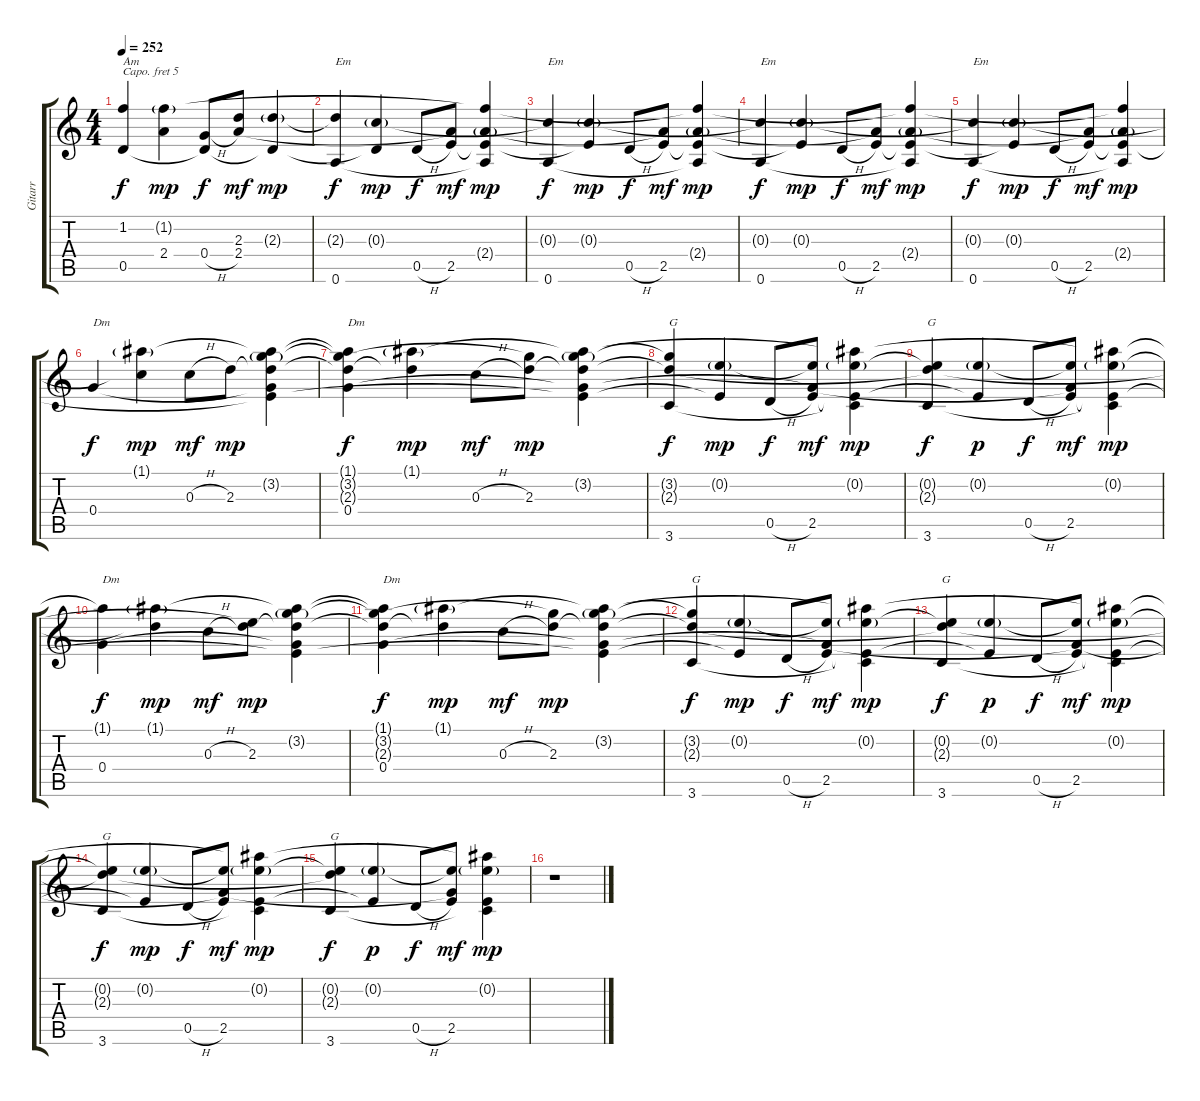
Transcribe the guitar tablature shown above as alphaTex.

\track ("Gitarr" "Gitarr") {instrument acousticguitarsteel}
\staff {score tabs}
\capo 5
\tuning (E4 B3 G3 D3 A2 E2) {hide}
\ts (4 4)
\tempo 252
\clef g2
\ks c
(1.2{t} 0.5).4{txt "Am" dy f} (1.2{g} 2.4{t}).4{dy mp} (0.4{h} 0.5{t}).8{dy f} (2.3{t} 2.4).8{dy mf} (2.3{g} 0.5{t}).4{dy mp} |
(2.3{t} 0.6).4{txt "Em" dy f volume 8} (0.3{g} 0.5{t}).4{dy mp} 0.5{h}.8{dy f} (2.4{t} 2.5).8{dy mf} (1.2{t} 2.4{g} 2.5{t} 0.6{t}).4{dy mp} |
(0.3{t} 0.6).4{txt "Em" dy f} (0.3{g} 2.5{t}).4{dy mp} 0.5{h}.8{dy f} (2.4{t} 2.5).8{dy mf} (1.2{t} 2.4{g} 2.5{t} 0.6{t}).4{dy mp} |
(0.3{t} 0.6).4{txt "Em" dy f} (0.3{g} 2.5{t}).4{dy mp} 0.5{h}.8{dy f} (2.4{t} 2.5).8{dy mf} (1.2{t} 2.4{g} 2.5{t} 0.6{t}).4{dy mp} |
(0.3{t} 0.6).4{txt "Em" dy f} (0.3{g} 2.5{t}).4{dy mp} 0.5{h}.8{dy f} (2.4{t} 2.5).8{dy mf} (1.2{t} 2.4{g} 2.5{t} 0.6{t}).4{dy mp} |
0.4.4{txt "Dm" dy f volume 4} (1.1{g} 0.3{t}).4{dy mp} 0.3{h}.8{dy mf} 2.3.8{dy mp} (1.1{t} 3.2{g} 2.3{t} 0.4{t} 2.5{t}).4 |
(1.1{t} 3.2{t} 2.3{t} 0.4).4{txt "Dm" dy f} (1.1{g} 2.3{t}).4{dy mp} 0.3{h}.8{dy mf} (3.2{t} 2.3).8{dy mp} (1.1{t} 3.2{g} 2.3{t} 0.4{t} 2.5{t}).4 |
(3.2{t} 2.3{t} 3.6).4{txt "G" dy f} (0.2{g} 2.5{t}).4{dy mp} 0.5{h}.8{dy f} (0.2{t} 0.4{t} 2.5).8{dy mf} (1.1{t} 0.2{g} 2.5{t} 3.6{t}).4{dy mp} |
(0.2{t} 2.3{t} 3.6).4{txt "G" dy f} (0.2{g} 2.5{t}).4{dy p} 0.5{h}.8{dy f} (0.2{t} 0.4{t} 2.5).8{dy mf} (1.1{t} 0.2{g} 2.5{t} 3.6{t}).4{dy mp} |
(1.1{t} 0.4).4{txt "Dm" dy f volume 0} (1.1{g} 2.3{t}).4{dy mp} 0.3{h}.8{dy mf} (0.2{t} 2.3).8{dy mp} (1.1{t} 3.2{g} 2.3{t} 0.4{t} 2.5{t}).4 |
(1.1{t} 3.2{t} 2.3{t} 0.4).4{txt "Dm" dy f} (1.1{g} 2.3{t}).4{dy mp} 0.3{h}.8{dy mf} (3.2{t} 2.3).8{dy mp} (1.1{t} 3.2{g} 2.3{t} 0.4{t} 2.5{t}).4 |
(3.2{t} 2.3{t} 3.6).4{txt "G" dy f} (0.2{g} 2.5{t}).4{dy mp} 0.5{h}.8{dy f} (0.2{t} 0.4{t} 2.5).8{dy mf} (1.1{t} 0.2{g} 2.5{t} 3.6{t}).4{dy mp} |
(0.2{t} 2.3{t} 3.6).4{txt "G" dy f} (0.2{g} 2.5{t}).4{dy p} 0.5{h}.8{dy f} (0.2{t} 0.4{t} 2.5).8{dy mf} (1.1{t} 0.2{g} 2.5{t} 3.6{t}).4{dy mp} |
(0.2{t} 2.3{t} 3.6).4{txt "G" dy f} (0.2{g} 2.5{t}).4{dy mp} 0.5{h}.8{dy f} (0.2{t} 0.4{t} 2.5).8{dy mf} (1.1{t} 0.2{g} 2.5{t} 3.6{t}).4{dy mp} |
(0.2{t} 2.3{t} 3.6).4{txt "G" dy f} (0.2{g} 2.5{t}).4{dy p} 0.5{h}.8{dy f} (0.2{t} 0.4{t} 2.5).8{dy mf} (1.1{t} 0.2{g} 2.5{t} 3.6{t}).4{dy mp} |
r.1
